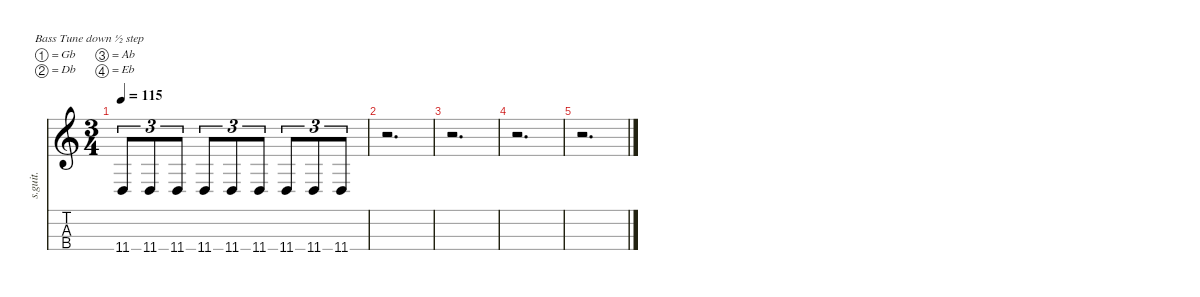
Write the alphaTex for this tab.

\defaultSystemsLayout 4
\hideDynamics
\bracketExtendMode nobrackets
\track ("Bass" "s.guit.") {instrument electricbasspick}
\staff {score tabs}
\tuning (Gb2 Db2 Ab1 Eb1)
\ts (3 4)
\tempo 115
\clef g2
\ks c
11.4.8{tu (3 2) dy mf beam Up} 11.4.8{tu (3 2) beam Up} 11.4.8{tu (3 2) beam Up} 11.4.8{tu (3 2) beam Up} 11.4.8{tu (3 2) beam Up} 11.4.8{tu (3 2) beam Up} 11.4.8{tu (3 2) beam Up} 11.4.8{tu (3 2) beam Up} 11.4.8{tu (3 2) beam Up} |
r.2{d beam Down} |
r.2{d beam Down} |
r.2{d beam Down} |
r.2{d beam Down}
